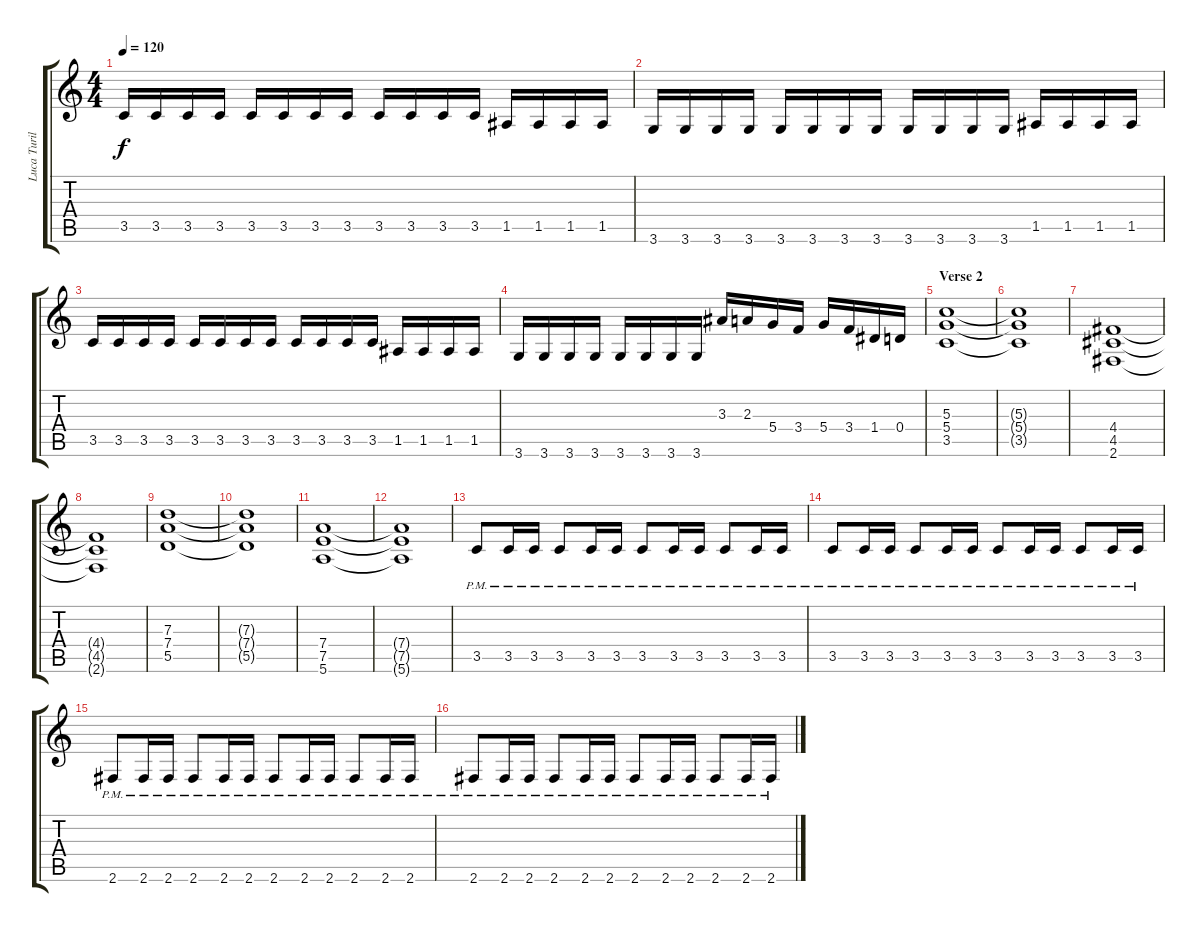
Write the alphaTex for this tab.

\track ("Luca Turilli - Rhythm Guitar" "Luca Turil") {instrument overdrivenguitar}
\staff {score tabs}
\tuning (E4 B3 G3 D3 A2 E2) {hide}
\ts (4 4)
\tempo 120
\clef g2
\ks c
3.5.16{dy f} 3.5.16 3.5.16 3.5.16 3.5.16 3.5.16 3.5.16 3.5.16 3.5.16 3.5.16 3.5.16 3.5.16 1.5.16 1.5.16 1.5.16 1.5.16 |
3.6.16 3.6.16 3.6.16 3.6.16 3.6.16 3.6.16 3.6.16 3.6.16 3.6.16 3.6.16 3.6.16 3.6.16 1.5.16 1.5.16 1.5.16 1.5.16 |
3.5.16 3.5.16 3.5.16 3.5.16 3.5.16 3.5.16 3.5.16 3.5.16 3.5.16 3.5.16 3.5.16 3.5.16 1.5.16 1.5.16 1.5.16 1.5.16 |
3.6.16 3.6.16 3.6.16 3.6.16 3.6.16 3.6.16 3.6.16 3.6.16 3.3.16 2.3.16 5.4.16 3.4.16 5.4.16 3.4.16 1.4.16 0.4.16 |
\section ("" "Verse 2")
(5.3 5.4 3.5).1 |
(5.3{t} 5.4{t} 3.5{t}).1 |
(4.4 4.5 2.6).1 |
(4.4{t} 4.5{t} 2.6{t}).1 |
(7.3 7.4 5.5).1 |
(7.3{t} 7.4{t} 5.5{t}).1 |
(7.4 7.5 5.6).1 |
(7.4{t} 7.5{t} 5.6{t}).1 |
3.5{pm}.8 3.5{pm}.16 3.5{pm}.16 3.5{pm}.8 3.5{pm}.16 3.5{pm}.16 3.5{pm}.8 3.5{pm}.16 3.5{pm}.16 3.5{pm}.8 3.5{pm}.16 3.5{pm}.16 |
3.5{pm}.8 3.5{pm}.16 3.5{pm}.16 3.5{pm}.8 3.5{pm}.16 3.5{pm}.16 3.5{pm}.8 3.5{pm}.16 3.5{pm}.16 3.5{pm}.8 3.5{pm}.16 3.5{pm}.16 |
2.6{pm}.8 2.6{pm}.16 2.6{pm}.16 2.6{pm}.8 2.6{pm}.16 2.6{pm}.16 2.6{pm}.8 2.6{pm}.16 2.6{pm}.16 2.6{pm}.8 2.6{pm}.16 2.6{pm}.16 |
2.6{pm}.8 2.6{pm}.16 2.6{pm}.16 2.6{pm}.8 2.6{pm}.16 2.6{pm}.16 2.6{pm}.8 2.6{pm}.16 2.6{pm}.16 2.6{pm}.8 2.6{pm}.16 2.6{pm}.16
